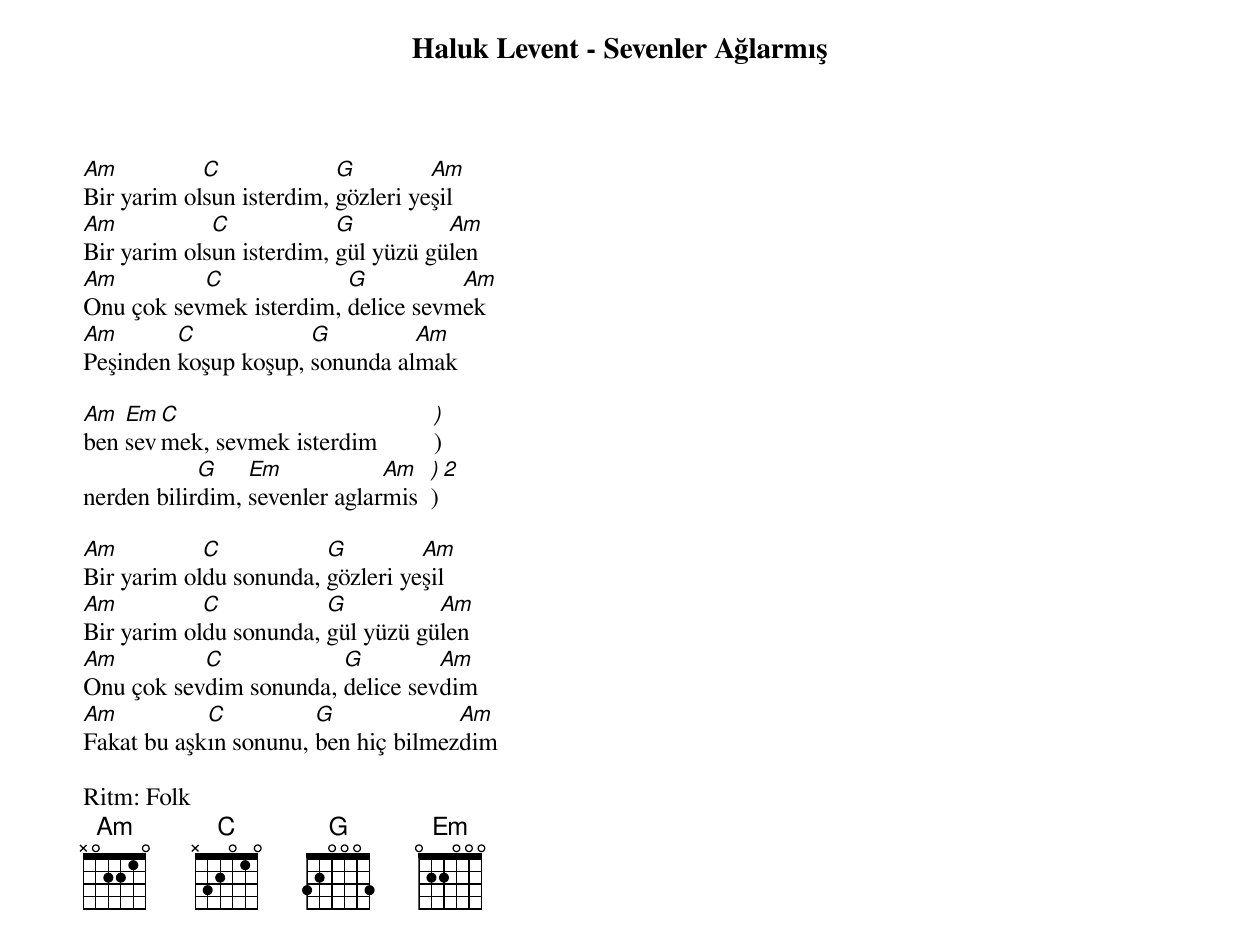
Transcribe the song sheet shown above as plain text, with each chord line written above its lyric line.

Haluk Levent - Sevenler Ağlarmış

Am          C             G         Am
Bir yarim olsun isterdim, gözleri yeşil
Am           C            G          Am
Bir yarim olsun isterdim, gül yüzü gülen
Am         C             G          Am
Onu çok sevmek isterdim, delice sevmek
Am       C            G         Am
Peşinden koşup koşup, sonunda almak

Am  Em C                            )
ben sevmek, sevmek isterdim         )
            G    Em            Am   ) 2
nerden bilirdim, sevenler aglarmis  )

Am          C           G         Am
Bir yarim oldu sonunda, gözleri yeşil
Am          C           G          Am
Bir yarim oldu sonunda, gül yüzü gülen
Am         C            G         Am
Onu çok sevdim sonunda, delice sevdim
Am          C          G             Am
Fakat bu aşkın sonunu, ben hiç bilmezdim

Ritm: Folk
